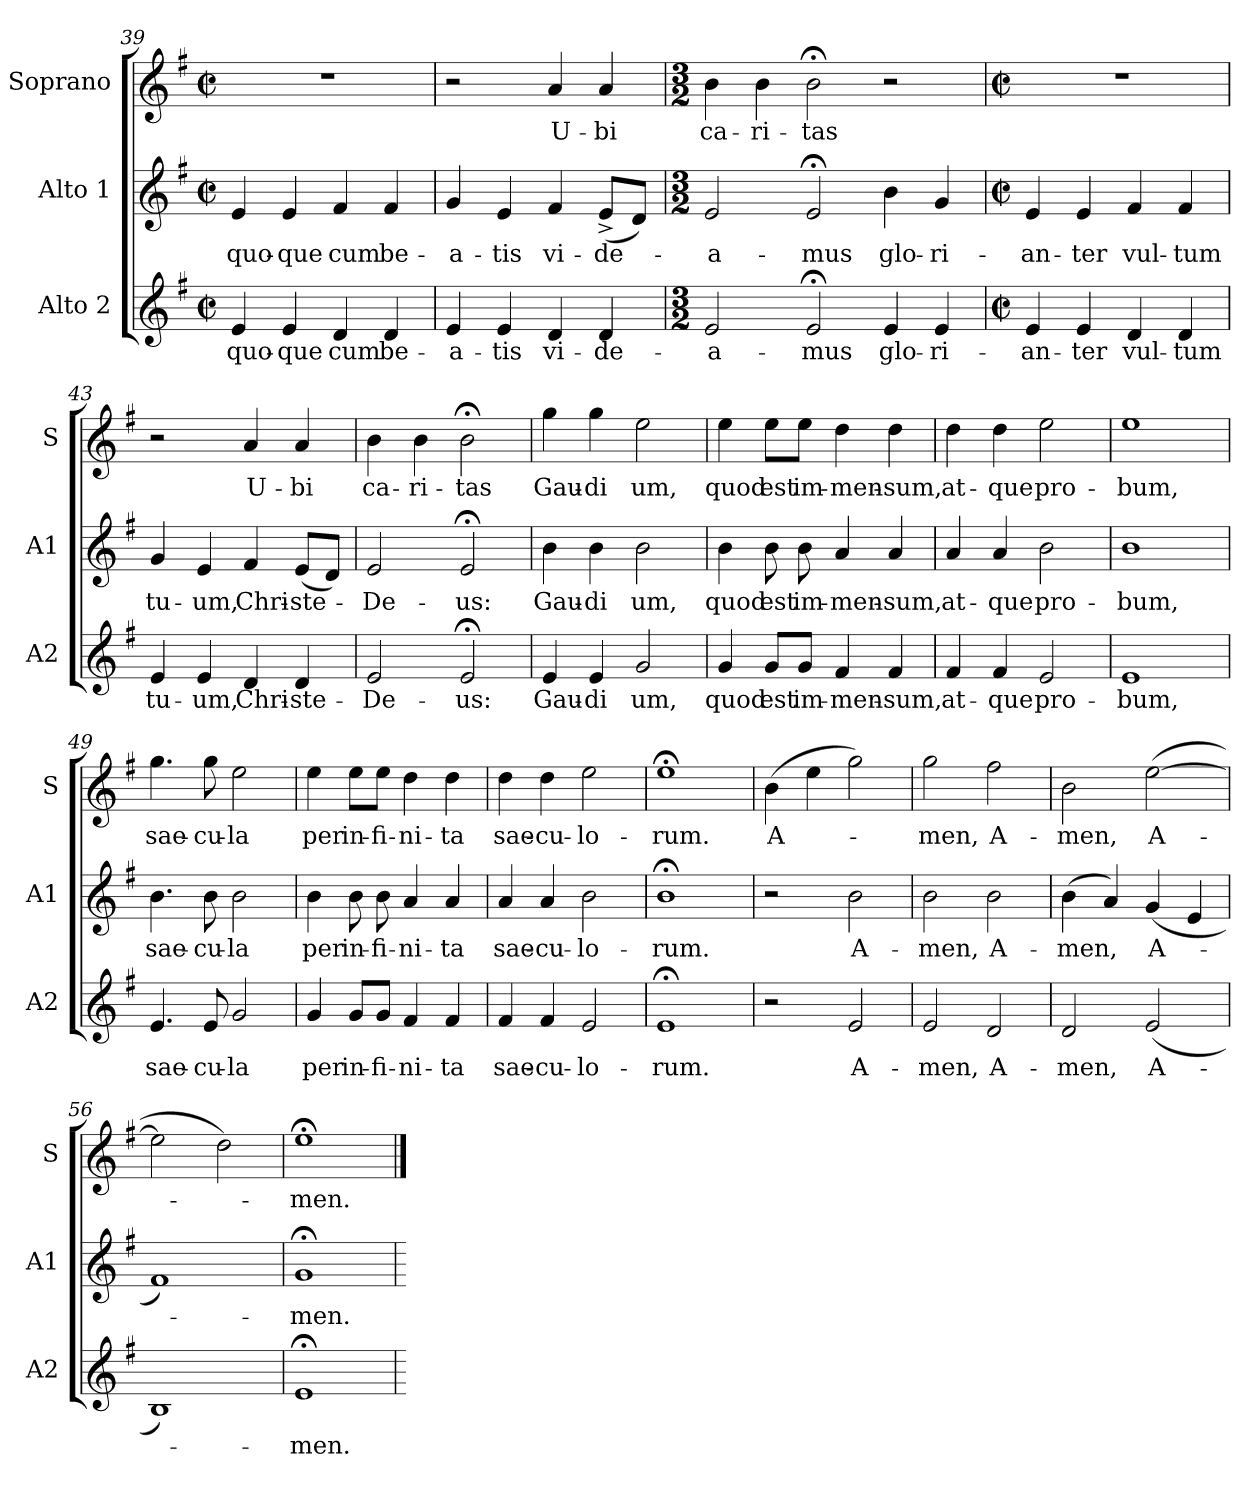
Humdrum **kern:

**kern	**text	**kern	**text	**kern	**text
*part3	*part3	*part2	*part2	*part1	*part1
*staff3	*staff3	*staff2	*staff2	*staff1	*staff1
*I"Alto 2	*	*I"Alto 1	*	*I"Soprano	*
*I'A2	*	*I'A1	*	*I'S	*
*clefG2	*	*clefG2	*	*clefG2	*
*k[f#]	*	*k[f#]	*	*k[f#]	*
*G:	*	*G:	*	*G:	*
*M2/2	*	*M2/2	*	*M2/2	*
*met(c|)	*	*met(c|)	*	*met(c|)	*
=39	=39	=39	=39	=39	=39
!	!LO:LY:b	!	!LO:LY:b	!	!
4e/	quo-	4e/	quo-	1r	.
!	!LO:LY:b:rj	!	!LO:LY:b:rj	!	!
4e/	-que	4e/	-que	.	.
!	!LO:LY:b:cj	!	!LO:LY:b:cj	!	!
4d/	cum	4f#/	cum	.	.
!	!LO:LY:b:cj	!	!LO:LY:b:cj	!	!
4d/	be-	4f#/	be-	.	.
=40	=40	=40	=40	=40	=40
!	!LO:LY:b:cj	!	!LO:LY:b:cj	!	!
4e/	-a-	4g/	-a-	2r	.
!	!LO:LY:b:cj	!	!LO:LY:b:cj	!	!
4e/	-tis	4e/	-tis	.	.
!	!LO:LY:b:cj	!	!LO:LY:b:cj	!	!LO:LY:b:cj
4d/	vi-	4f#/	vi-	4a/	U-
!	!LO:LY:b:cj	!	!LO:LY:b:cj	!	!LO:LY:b:cj
4d/	-de-	(<8e^>/L	-de-	4a/	-bi
.	.	8d/J)	.	.	.
!!LO:PB:g=z
=41	=41	=41	=41	=41	=41
*M3/2	*	*M3/2	*	*M3/2	*
!	!LO:LY:b:cj	!	!LO:LY:b:cj	!	!LO:LY:b:cj
2e/	-a-	2e/	-a-	4b\	ca-
!	!	!	!	!	!LO:LY:b:cj
.	.	.	.	4b\	-ri-
!	!LO:LY:b:cj	!	!LO:LY:b:cj	!	!LO:LY:b:cj
2e;</	-mus	2e;</	-mus	2b;<\	-tas
!	!LO:LY:b:cj	!	!LO:LY:b:cj	!	!
4e/	glo-	4b\	glo-	2r	.
!	!LO:LY:b:cj	!	!LO:LY:b:cj	!	!
4e/	-ri-	4g/	-ri-	.	.
=42	=42	=42	=42	=42	=42
*M2/2	*	*M2/2	*	*M2/2	*
*met(c|)	*	*met(c|)	*	*met(c|)	*
!	!LO:LY:b:cj	!	!LO:LY:b:cj	!	!
4e/	-an-	4e/	-an-	1r	.
!	!LO:LY:b:cj	!	!LO:LY:b:cj	!	!
4e/	-ter	4e/	-ter	.	.
!	!LO:LY:b	!	!LO:LY:b	!	!
4d/	vul-	4f#/	vul-	.	.
!	!LO:LY:b:rj	!	!LO:LY:b:rj	!	!
4d/	-tum	4f#/	-tum	.	.
=43	=43	=43	=43	=43	=43
!	!LO:LY:b:cj	!	!LO:LY:b:cj	!	!
4e/	tu-	4g/	tu-	2r	.
!	!LO:LY:b:cj	!	!LO:LY:b:cj	!	!
4e/	-um,	4e/	-um,	.	.
!	!LO:LY:b:cj	!	!LO:LY:b:cj	!	!LO:LY:b:cj
4d/	Chri-	4f#/	Chri-	4a/	U-
!	!LO:LY:b:cj	!	!LO:LY:b:cj	!	!LO:LY:b:cj
4d/	-ste-	(<8e/L	-ste-	4a/	-bi
.	.	8d/J)	.	.	.
=44	=44	=44	=44	=44	=44
!	!LO:LY:b:cj	!	!LO:LY:b:cj	!	!LO:LY:b:cj
2e/	-De-	2e/	-De-	4b\	ca-
!	!	!	!	!	!LO:LY:b:cj
.	.	.	.	4b\	-ri-
!	!LO:LY:b:cj	!	!LO:LY:b:cj	!	!LO:LY:b:cj
2e;</	-us:	2e;</	-us:	2b;<\	-tas
=45	=45	=45	=45	=45	=45
!	!LO:LY:b:cj	!	!LO:LY:b:cj	!	!LO:LY:b:cj
4e/	Gau-	4b\	Gau-	4gg\	Gau-
!	!LO:LY:b:cj	!	!LO:LY:b:cj	!	!LO:LY:b:cj
4e/	-di	4b\	-di	4gg\	-di
!	!LO:LY:b:cj	!	!LO:LY:b:cj	!	!LO:LY:b:cj
2g/	um,	2b\	um,	2ee\	um,
!!LO:LB:g=z
=46	=46	=46	=46	=46	=46
!	!LO:LY:b:cj	!	!LO:LY:b:cj	!	!LO:LY:b:cj
4g/	quod	4b\	quod	4ee\	quod
!	!LO:LY:b:cj	!	!LO:LY:b:cj	!	!LO:LY:b:cj
8g/L	est	8b\	est	8ee\L	est
!	!LO:LY:b	!	!LO:LY:b	!	!LO:LY:b
8g/J	im-	8b\	im-	8ee\J	im-
!	!LO:LY:b:cj	!	!LO:LY:b:cj	!	!LO:LY:b:cj
4f#/	-men-	4a/	-men-	4dd\	-men-
!	!LO:LY:b:cj	!	!LO:LY:b:cj	!	!LO:LY:b:cj
4f#/	-sum,	4a/	-sum,	4dd\	-sum,
=47	=47	=47	=47	=47	=47
!	!LO:LY:b:cj	!	!LO:LY:b:cj	!	!LO:LY:b:cj
4f#/	at-	4a/	at-	4dd\	at-
!	!LO:LY:b:cj	!	!LO:LY:b:cj	!	!LO:LY:b:cj
4f#/	-que	4a/	-que	4dd\	-que
!	!LO:LY:b:cj	!	!LO:LY:b:cj	!	!LO:LY:b:cj
2e/	pro-	2b\	pro-	2ee\	pro-
=48	=48	=48	=48	=48	=48
!	!LO:LY:b:cj	!	!LO:LY:b:cj	!	!LO:LY:b:cj
1e	-bum,	1b	-bum,	1ee	-bum,
=49	=49	=49	=49	=49	=49
!	!LO:LY:b:cj	!	!LO:LY:b:cj	!	!LO:LY:b:cj
4.e/	sae-	4.b\	sae-	4.gg\	sae-
!	!LO:LY:b	!	!LO:LY:b	!	!LO:LY:b
8e/	-cu-	8b\	-cu-	8gg\	-cu-
!	!LO:LY:b:rj	!	!LO:LY:b:rj	!	!LO:LY:b:rj
2g/	-la	2b\	-la	2ee\	-la
=50	=50	=50	=50	=50	=50
!	!LO:LY:b:cj	!	!LO:LY:b:cj	!	!LO:LY:b:cj
4g/	per	4b\	per	4ee\	per
!	!LO:LY:b:cj	!	!LO:LY:b:cj	!	!LO:LY:b:cj
8g/L	in-	8b\	in-	8ee\L	in-
!	!LO:LY:b:cj	!	!LO:LY:b:cj	!	!LO:LY:b:cj
8g/J	-fi-	8b\	-fi-	8ee\J	-fi-
!	!LO:LY:b:cj	!	!LO:LY:b:cj	!	!LO:LY:b:cj
4f#/	-ni-	4a/	-ni-	4dd\	-ni-
!	!LO:LY:b:cj	!	!LO:LY:b:cj	!	!LO:LY:b:cj
4f#/	-ta	4a/	-ta	4dd\	-ta
!!LO:LB:g=z
=51	=51	=51	=51	=51	=51
!	!LO:LY:b:cj	!	!LO:LY:b:cj	!	!LO:LY:b:cj
4f#/	sae-	4a/	sae-	4dd\	sae-
!	!LO:LY:b:cj	!	!LO:LY:b:cj	!	!LO:LY:b:cj
4f#/	-cu-	4a/	-cu-	4dd\	-cu-
!	!LO:LY:b:cj	!	!LO:LY:b:cj	!	!LO:LY:b:cj
2e/	-lo-	2b\	-lo-	2ee\	-lo-
=52	=52	=52	=52	=52	=52
!	!LO:LY:b:cj	!	!LO:LY:b:cj	!	!LO:LY:b:cj
1e;<	-rum.	1b;<	-rum.	1ee;<	-rum.
=53	=53	=53	=53	=53	=53
!	!	!	!	!	!LO:LY:b:cj
2r	.	2r	.	(>4b\	A-
.	.	.	.	4ee\	.
!	!LO:LY:b:cj	!	!LO:LY:b:cj	!	!
2e/	A-	2b\	A-	2gg\)	.
=54	=54	=54	=54	=54	=54
!	!LO:LY:b:cj	!	!LO:LY:b:cj	!	!LO:LY:b:cj
2e/	-men,	2b\	-men,	2gg\	-men,
!	!LO:LY:b:cj	!	!LO:LY:b:cj	!	!LO:LY:b:cj
2d/	A-	2b\	A-	2ff#\	A-
=55	=55	=55	=55	=55	=55
!	!LO:LY:b:cj	!	!LO:LY:b	!	!LO:LY:b:cj
2d/	-men,	(>4b\	-men,	2b\	-men,
.	.	4a/)	.	.	.
!	!LO:LY:b:cj	!	!LO:LY:b:cj	!	!LO:LY:b:cj
(<2e/	A-	(<4g/	A-	(>[>2ee\	A-
.	.	4e/	.	.	.
=56	=56	=56	=56	=56	=56
1B)	.	1f#)	.	2ee\]	.
.	.	.	.	2dd\)	.
=57	=57	=57	=57	=57	=57
!	!LO:LY:b:cj	!	!LO:LY:b:cj	!	!LO:LY:b:cj
1e;<	-men.	1g;<	-men.	1ee;<	-men.
=	==	=	==	==	==
*-	*-	*-	*-	*-	*-
